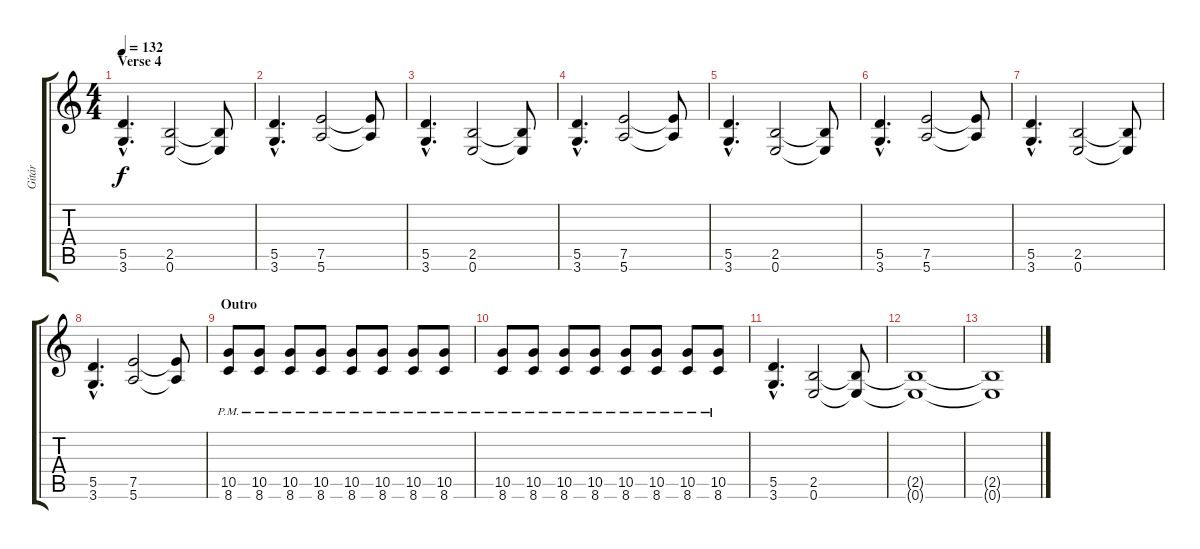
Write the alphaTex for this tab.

\track ("Gitár" "Gitár") {instrument distortionguitar}
\staff {score tabs}
\tuning (E4 B3 G3 D3 A2 E2) {hide}
\ts (4 4)
\section ("" "Verse 4")
\tempo 132
\clef g2
\ks c
(5.5{hac} 3.6{hac}).4{d dy f} (2.5 0.6).2 (2.5{t} 0.6{t}).8 |
(5.5{hac} 3.6{hac}).4{d} (7.5 5.6).2 (7.5{t} 5.6{t}).8 |
(5.5{hac} 3.6{hac}).4{d} (2.5 0.6).2 (2.5{t} 0.6{t}).8 |
(5.5{hac} 3.6{hac}).4{d} (7.5 5.6).2 (7.5{t} 5.6{t}).8 |
(5.5{hac} 3.6{hac}).4{d} (2.5 0.6).2 (2.5{t} 0.6{t}).8 |
(5.5{hac} 3.6{hac}).4{d} (7.5 5.6).2 (7.5{t} 5.6{t}).8 |
(5.5{hac} 3.6{hac}).4{d} (2.5 0.6).2 (2.5{t} 0.6{t}).8 |
(5.5{hac} 3.6{hac}).4{d} (7.5 5.6).2 (7.5{t} 5.6{t}).8 |
\section ("" "Outro")
(10.5 8.6{pm}).8 (10.5 8.6{pm}).8 (10.5 8.6{pm}).8 (10.5 8.6{pm}).8 (10.5 8.6{pm}).8 (10.5 8.6{pm}).8 (10.5 8.6{pm}).8 (10.5 8.6{pm}).8 |
(10.5 8.6{pm}).8 (10.5 8.6{pm}).8 (10.5 8.6{pm}).8 (10.5 8.6{pm}).8 (10.5 8.6{pm}).8 (10.5 8.6{pm}).8 (10.5 8.6{pm}).8 (10.5 8.6{pm}).8 |
(5.5{hac} 3.6{hac}).4{d} (2.5 0.6).2 (2.5{t} 0.6{t}).8 |
(2.5{t} 0.6{t}).1 |
(2.5{t} 0.6{t}).1
